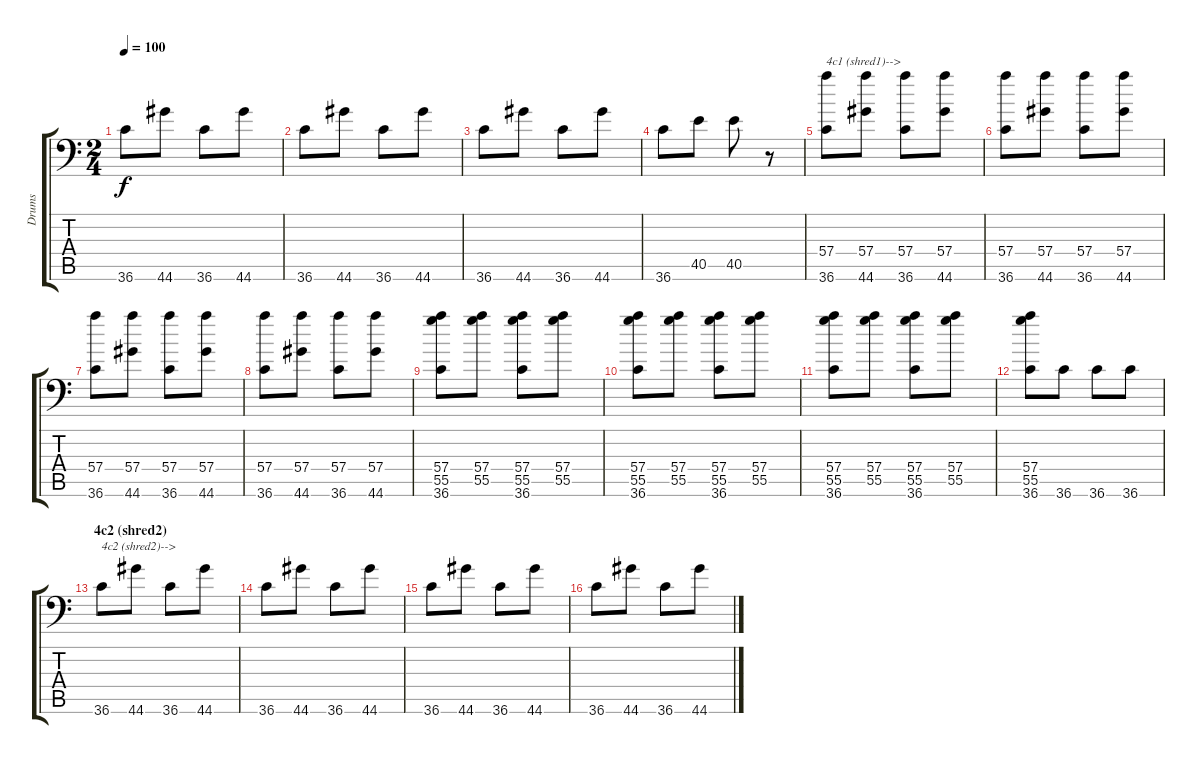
\track ("Drums" "Drums") {instrument acousticgrandpiano}
\staff {score tabs}
\tuning (C-1 C-1 C-1 C-1 C-1 C-1) {hide}
\ts (2 4)
\tempo 100
\clef f4
\ks c
36.6.8{dy f} 44.6.8 36.6.8 44.6.8 |
36.6.8 44.6.8 36.6.8 44.6.8 |
36.6.8 44.6.8 36.6.8 44.6.8 |
36.6.8 40.5.8 40.5.8 r.8 |
(57.4 36.6).8{txt "4c1 (shred1)-->"} (57.4 44.6).8 (57.4 36.6).8 (57.4 44.6).8 |
(57.4 36.6).8 (57.4 44.6).8 (57.4 36.6).8 (57.4 44.6).8 |
(57.4 36.6).8 (57.4 44.6).8 (57.4 36.6).8 (57.4 44.6).8 |
(57.4 36.6).8 (57.4 44.6).8 (57.4 36.6).8 (57.4 44.6).8 |
(57.4 55.5 36.6).8 (57.4 55.5).8 (57.4 55.5 36.6).8 (57.4 55.5).8 |
(57.4 55.5 36.6).8 (57.4 55.5).8 (57.4 55.5 36.6).8 (57.4 55.5).8 |
(57.4 55.5 36.6).8 (57.4 55.5).8 (57.4 55.5 36.6).8 (57.4 55.5).8 |
(57.4 55.5 36.6).8 36.6.8 36.6.8 36.6.8 |
\section ("" "4c2 (shred2)")
36.6.8{txt "4c2 (shred2)-->"} 44.6.8 36.6.8 44.6.8 |
36.6.8 44.6.8 36.6.8 44.6.8 |
36.6.8 44.6.8 36.6.8 44.6.8 |
36.6.8 44.6.8 36.6.8 44.6.8
